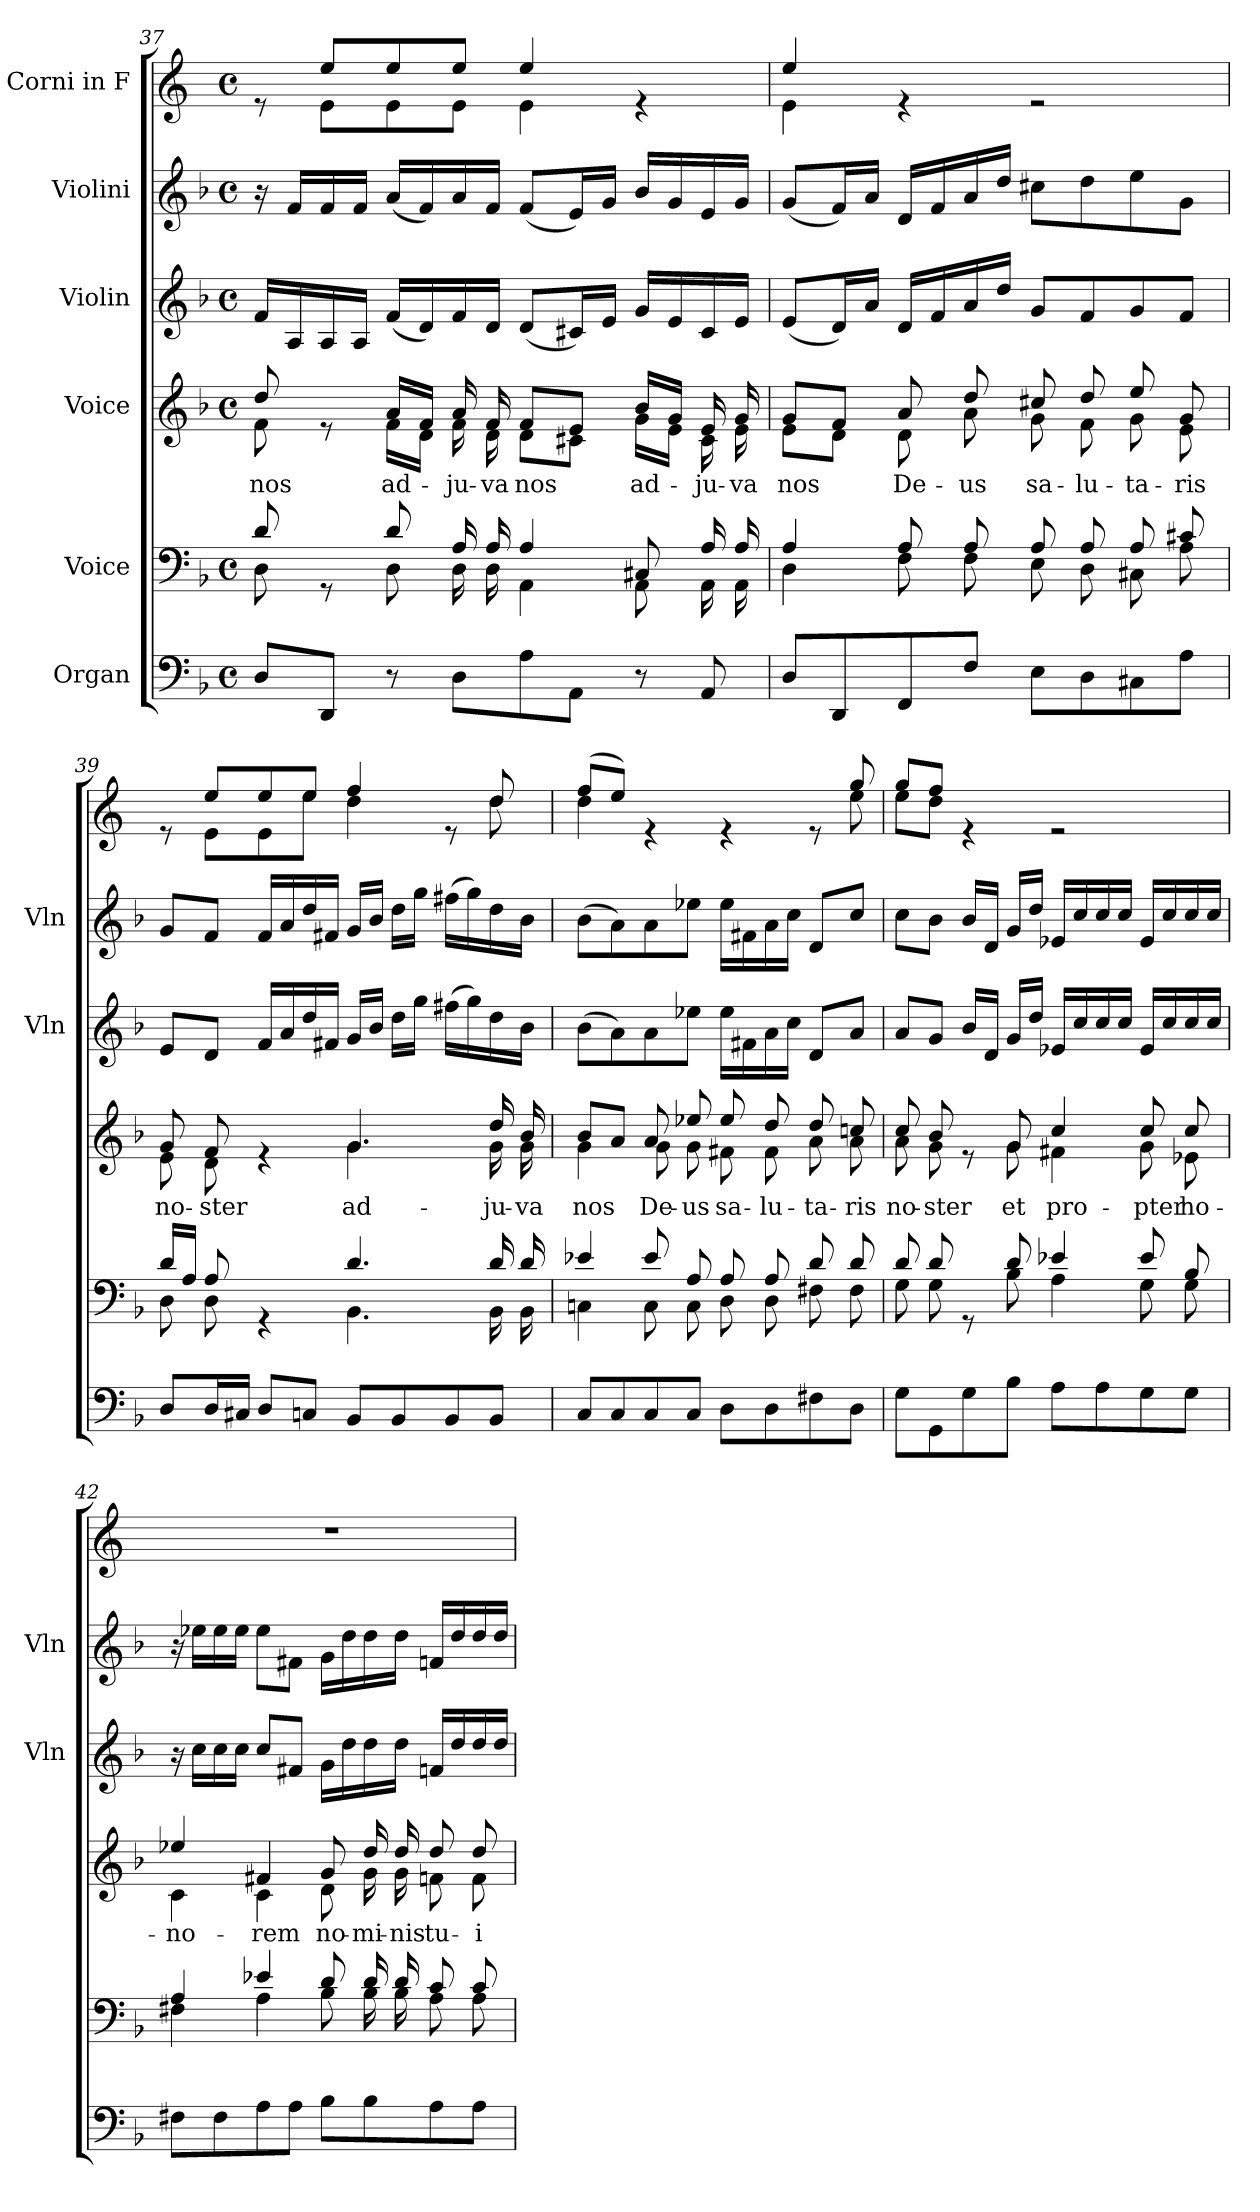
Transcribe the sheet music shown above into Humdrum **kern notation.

**kern	**kern	**kern	**text	**kern	**kern	**kern
*part6	*part5	*part4	*part4	*part3	*part2	*part1
*staff6	*staff5	*staff4	*staff4	*staff3	*staff2	*staff1
*I"Organ	*I"Voice	*I"Voice	*	*I"Violin	*I"Violini	*I"Corni in F
*	*	*	*	*I'Vln	*I'Vln	*
*clefF4	*clefF4	*clefG2	*	*clefG2	*clefG2	*clefG2
*	*	*	*	*	*	*ITrd4c7
*k[b-]	*k[b-]	*k[b-]	*	*k[b-]	*k[b-]	*k[b-]
*M4/4	*M4/4	*M4/4	*	*M4/4	*M4/4	*M4/4
*met(c)	*met(c)	*met(c)	*	*met(c)	*met(c)	*met(c)
=37	=37	=37	=37	=37	=37	=37
*	*^	*	*	*	*	*
!	!	!	!	!LO:LY:b	!	!	!
*	*	*	*^	*	*	*	*^
8D/L	8d/	8D\	8dd/	8f\	nos	16f/LL	16r	8re	8ryy
.	.	.	.	.	.	16A/	16f/LL	.	.
8DD/J	8rGG	8ryy	8re	8ryy	.	16A/	16f/	8a/L	8A\L
.	.	.	.	.	.	16A/JJ	16f/JJ	.	.
!	!	!	!	!	!LO:LY:b	!	!	!	!
8r	8d/	8D\	16a/LL	16f\LL	ad-	(16f/LL	(16a/LL	8a/	8A\
.	.	.	16f/JJ	16d\JJ	.	16d/)	16f/)	.	.
!	!	!	!	!	!LO:LY:b	!	!	!	!
8D\L	16A/	16D\	16a/	16f\	-ju-	16f/	16a/	8a/J	8A\J
!	!	!	!	!	!LO:LY:b	!	!	!	!
.	16A/	16D\	16f/	16d\	-va	16d/JJ	16f/JJ	.	.
!	!	!	!	!	!LO:LY:b	!	!	!	!
8A\	4A/	4AA\	8f/L	8d\L	nos	(8d/L	(8f/L	4a/	4A\
8AA\J	.	.	8e/J	8c#X\J	.	16c#X/L)	16e/L)	.	.
.	.	.	.	.	.	16e/JJ	16g/JJ	.	.
!	!	!	!	!	!LO:LY:b	!	!	!	!
8r	8C#X/	8AA\	16b-/LL	16g\LL	ad-	16g/LL	16b-/LL	4re	4ryy
.	.	.	16g/JJ	16e\JJ	.	16e/	16g/	.	.
!	!	!	!	!	!LO:LY:b	!	!	!	!
8AA/	16A/	16AA\	16e/	16c#\	-ju-	16c#/	16e/	.	.
!	!	!	!	!	!LO:LY:b	!	!	!	!
.	16A/	16AA\	16g/	16e\	-va	16e/JJ	16g/JJ	.	.
!!LO:LB:g=z	!!
=38	=38	=38	=38	=38	=38	=38	=38	=38	=38
!	!	!	!	!	!LO:LY:b	!	!	!	!
8D/L	4A/	4D\	8g/L	8e\L	nos	(8e/L	(8g/L	4a/	4A\
8DD/	.	.	8f/J	8d\J	.	16d/L)	16f/L)	.	.
.	.	.	.	.	.	16a/JJ	16a/JJ	.	.
!	!	!	!	!	!LO:LY:b	!	!	!	!
8FF/	8A/	8F\	8a/	8d\	De-	16d/LL	16d/LL	4re	2.ryy
.	.	.	.	.	.	16f/	16f/	.	.
!	!	!	!	!	!LO:LY:b	!	!	!	!
8F/J	8A/	8F\	8dd/	8a\	-us	16a/	16a/	.	.
.	.	.	.	.	.	16dd/JJ	16dd/JJ	.	.
!	!	!	!	!	!LO:LY:b	!	!	!	!
8E\L	8A/	8E\	8cc#X/	8g\	sa-	8g/L	8cc#X\L	2re	.
!	!	!	!	!	!LO:LY:b	!	!	!	!
8D\	8A/	8D\	8dd/	8f\	-lu-	8f/	8dd\	.	.
!	!	!	!	!	!LO:LY:b	!	!	!	!
8C#X\	8A/	8C#X\	8ee/	8g\	-ta-	8g/	8ee\	.	.
!	!	!	!	!	!LO:LY:b	!	!	!	!
8A\J	8c#X/	8A\	8g/	8e\	-ris	8f/J	8g\J	.	.
=39	=39	=39	=39	=39	=39	=39	=39	=39	=39
!	!	!	!	!	!LO:LY:b	!	!	!	!
8D/L	16d/LL	8D\	8g/	8e\	no-	8e/L	8g/L	8re	8ryy
.	16A/JJ	.	.	.	.	.	.	.	.
!	!	!	!	!	!LO:LY:b	!	!	!	!
16D/L	8A/	8D\	8f/	8d\	-ster	8d/J	8f/J	8a/L	8A\L
16C#X/JJ	.	.	.	.	.	.	.	.	.
8D/L	4rGG	4ryy	4re	4ryy	.	16f/LL	16f/LL	8a/	8A\
.	.	.	.	.	.	16a/	16a/	.	.
8Cn/J	.	.	.	.	.	16dd/	16dd/	8a/J	8a\J
.	.	.	.	.	.	16f#X/JJ	16f#X/JJ	.	.
!	!	!	!	!	!LO:LY:b	!	!	!	!
8BB-/L	4.d/	4.BB-\	4.g/	4.g\	ad-	16g/LL	16g/LL	4b-/	4g\
.	.	.	.	.	.	16b-/JJ	16b-/JJ	.	.
8BB-/	.	.	.	.	.	16dd\LL	16dd\LL	.	.
.	.	.	.	.	.	16gg\JJ	16gg\JJ	.	.
8BB-/	.	.	.	.	.	(16ff#X\LL	(16ff#X\LL	8re	8ryy
.	.	.	.	.	.	16gg\)	16gg\)	.	.
!	!	!	!	!	!LO:LY:b	!	!	!	!
8BB-/J	16d/	16BB-\	16dd/	16g\	-ju-	16dd\	16dd\	8g/	8g\
!	!	!	!	!	!LO:LY:b	!	!	!	!
.	16d/	16BB-\	16b-/	16g\	-va	16b-\JJ	16b-\JJ	.	.
=40	=40	=40	=40	=40	=40	=40	=40	=40	=40
!	!	!	!	!	!LO:LY:b	!	!	!	!
8C/L	4e-X/	4Cn\	8b-/L	4g\	nos	(8b-\L	(8b-\L	(8b-/L	4g\
8C/	.	.	8a/J	.	.	8a\)	8a\)	8a/J)	.
!	!	!	!	!	!LO:LY:b	!	!	!	!
8C/	8e-/	8C\	8a/	8g\	De-	8a\	8a\	4re	8ryy
!	!	!	!	!	!LO:LY:b	!	!	!	!
*	*	*	*	*	*	*	*	*v	*v
8C/J	8A/	8C\	8ee-X/	8g\	-us	8ee-X\J	8ee-X\J	.
!	!	!	!	!	!LO:LY:b	!	!	!
8D\L	8A/	8D\	8ee-/	8f#X\	sa-	16ee-\LL	16ee-\LL	4re
.	.	.	.	.	.	16f#X\	16f#X\	.
!	!	!	!	!	!LO:LY:b	!	!	!
8D\	8A/	8D\	8dd/	8f#\	-lu-	16a\	16a\	.
.	.	.	.	.	.	16cc\JJ	16cc\JJ	.
!	!	!	!	!	!LO:LY:b	!	!	!
8F#X\	8d/	8F#X\	8dd/	8a\	-ta-	8d/L	8d/L	8re
!	!	!	!	!	!LO:LY:b	!	!	!
*	*	*	*	*	*	*	*	*^
8D\J	8d/	8F#\	8ccn/	8a\	-ris	8a/J	8cc/J	8cc/	8a\
!!LO:PB:g=z	!!
=41	=41	=41	=41	=41	=41	=41	=41	=41	=41
!	!	!	!	!	!LO:LY:b	!	!	!	!
8G\L	8d/	8G\	8cc/	8a\	no-	8a/L	8cc\L	8cc/L	8a\L
!	!	!	!	!	!LO:LY:b	!	!	!	!
8GG\	8d/	8G\	8b-/	8g\	-ster	8g/J	8b-\J	8b-/J	8g\J
8G\	8rGG	8ryy	8re	8ryy	.	16b-/LL	16b-/LL	4re	2.ryy
.	.	.	.	.	.	16d/JJ	16d/JJ	.	.
!	!	!	!	!	!LO:LY:b	!	!	!	!
8B-\J	8d/	8B-\	8g/	8g\	et	16g/LL	16g/LL	.	.
.	.	.	.	.	.	16dd/JJ	16dd/JJ	.	.
!	!	!	!	!	!LO:LY:b	!	!	!	!
8A\L	4e-X/	4A\	4cc/	4f#X\	pro-	16e-X/LL	16e-X/LL	2re	.
.	.	.	.	.	.	16cc/	16cc/	.	.
8A\	.	.	.	.	.	16cc/	16cc/	.	.
.	.	.	.	.	.	16cc/JJ	16cc/JJ	.	.
!	!	!	!	!	!LO:LY:b	!	!	!	!
8G\	8e-/	8G\	8cc/	8g\	-pter	16e-/LL	16e-/LL	.	.
.	.	.	.	.	.	16cc/	16cc/	.	.
!	!	!	!	!	!LO:LY:b	!	!	!	!
8G\J	8B-/	8G\	8cc/	8e-X\	ho-	16cc/	16cc/	.	.
.	.	.	.	.	.	16cc/JJ	16cc/JJ	.	.
*	*	*	*	*	*	*	*	*v	*v
=42	=42	=42	=42	=42	=42	=42	=42	=42
!	!	!	!	!	!LO:LY:b	!	!	!
8F#X\L	4A/	4F#X\	4ee-X/	4c\	-no-	16r	16r	1r
.	.	.	.	.	.	16cc\LL	16ee-X\LL	.
8F#\	.	.	.	.	.	16cc\	16ee-\	.
.	.	.	.	.	.	16cc\JJ	16ee-\JJ	.
!	!	!	!	!	!LO:LY:b	!	!	!
8A\	4e-X/	4A\	4f#X/	4c\	-rem	8cc/L	8ee-\L	.
8A\J	.	.	.	.	.	8f#X/J	8f#X\J	.
!	!	!	!	!	!LO:LY:b	!	!	!
8B-\L	8d/	8B-\	8g/	8d\	no-	16g\LL	16g\LL	.
.	.	.	.	.	.	16dd\	16dd\	.
!	!	!	!	!	!LO:LY:b	!	!	!
8B-\	16d/	16B-\	16dd/	16g\	-mi-	16dd\	16dd\	.
!	!	!	!	!	!LO:LY:b	!	!	!
.	16d/	16B-\	16dd/	16g\	-nis	16dd\JJ	16dd\JJ	.
!	!	!	!	!	!LO:LY:b	!	!	!
8A\	8c/	8A\	8dd/	8fn\	tu-	16fn/LL	16fn/LL	.
.	.	.	.	.	.	16dd/	16dd/	.
!	!	!	!	!	!LO:LY:b	!	!	!
8A\J	8c/	8A\	8dd/	8f\	-i	16dd/	16dd/	.
.	.	.	.	.	.	16dd/JJ	16dd/JJ	.
*	*v	*v	*	*	*	*	*	*
*	*	*v	*v	*	*	*	*
=	=	=	=	=	=	=
*-	*-	*-	*-	*-	*-	*-
